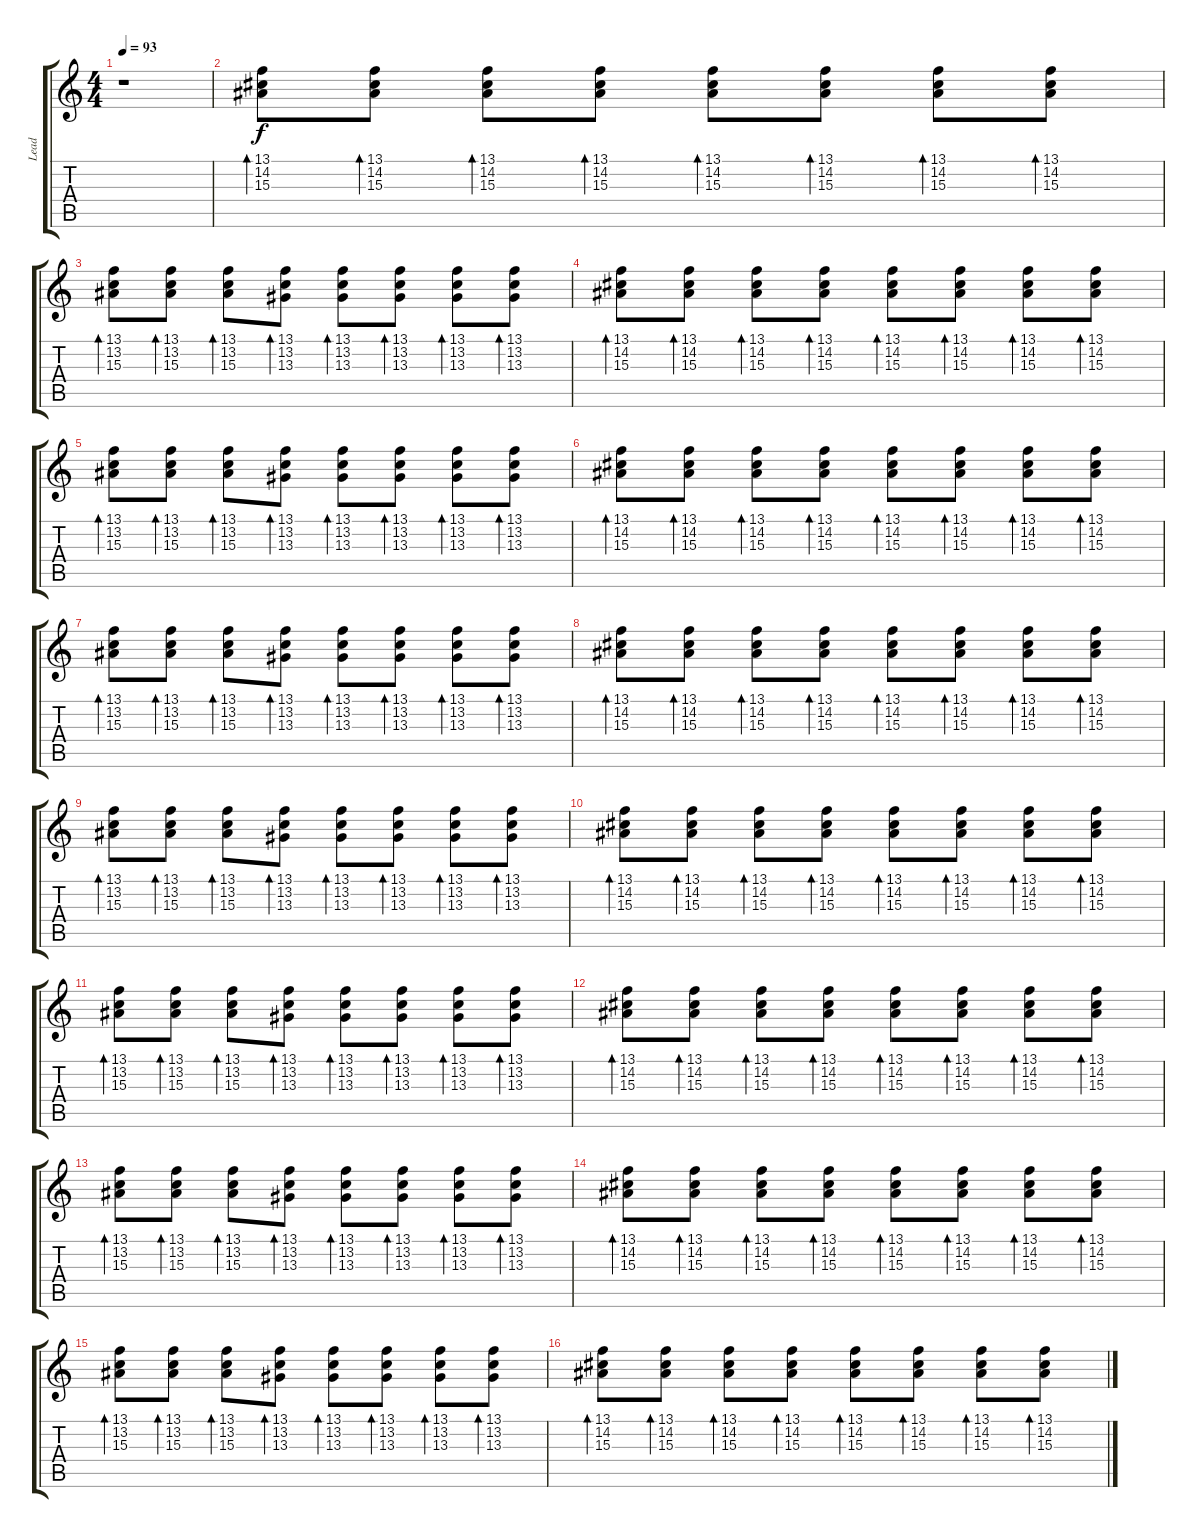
\track ("Lead" "Lead") {instrument brightacousticpiano}
\staff {score tabs}
\tuning (E4 B3 G3 D3 A2 E2) {hide}
\ts (4 4)
\tempo 93
\clef g2
\ks c
r.1{dy f instrument brightacousticpiano} |
(13.1 14.2 15.3).8{bd 60} (13.1 14.2 15.3).8{bd 60} (13.1 14.2 15.3).8{bd 60} (13.1 14.2 15.3).8{bd 60} (13.1 14.2 15.3).8{bd 60} (13.1 14.2 15.3).8{bd 60} (13.1 14.2 15.3).8{bd 60} (13.1 14.2 15.3).8{bd 60} |
(13.1 13.2 15.3).8{bd 60} (13.1 13.2 15.3).8{bd 60} (13.1 13.2 15.3).8{bd 60} (13.1 13.2 13.3).8{bd 60} (13.1 13.2 13.3).8{bd 60} (13.1 13.2 13.3).8{bd 60} (13.1 13.2 13.3).8{bd 60} (13.1 13.2 13.3).8{bd 60} |
(13.1 14.2 15.3).8{bd 60} (13.1 14.2 15.3).8{bd 60} (13.1 14.2 15.3).8{bd 60} (13.1 14.2 15.3).8{bd 60} (13.1 14.2 15.3).8{bd 60} (13.1 14.2 15.3).8{bd 60} (13.1 14.2 15.3).8{bd 60} (13.1 14.2 15.3).8{bd 60} |
(13.1 13.2 15.3).8{bd 60} (13.1 13.2 15.3).8{bd 60} (13.1 13.2 15.3).8{bd 60} (13.1 13.2 13.3).8{bd 60} (13.1 13.2 13.3).8{bd 60} (13.1 13.2 13.3).8{bd 60} (13.1 13.2 13.3).8{bd 60} (13.1 13.2 13.3).8{bd 60} |
(13.1 14.2 15.3).8{bd 60} (13.1 14.2 15.3).8{bd 60} (13.1 14.2 15.3).8{bd 60} (13.1 14.2 15.3).8{bd 60} (13.1 14.2 15.3).8{bd 60} (13.1 14.2 15.3).8{bd 60} (13.1 14.2 15.3).8{bd 60} (13.1 14.2 15.3).8{bd 60} |
(13.1 13.2 15.3).8{bd 60} (13.1 13.2 15.3).8{bd 60} (13.1 13.2 15.3).8{bd 60} (13.1 13.2 13.3).8{bd 60} (13.1 13.2 13.3).8{bd 60} (13.1 13.2 13.3).8{bd 60} (13.1 13.2 13.3).8{bd 60} (13.1 13.2 13.3).8{bd 60} |
(13.1 14.2 15.3).8{bd 60} (13.1 14.2 15.3).8{bd 60} (13.1 14.2 15.3).8{bd 60} (13.1 14.2 15.3).8{bd 60} (13.1 14.2 15.3).8{bd 60} (13.1 14.2 15.3).8{bd 60} (13.1 14.2 15.3).8{bd 60} (13.1 14.2 15.3).8{bd 60} |
(13.1 13.2 15.3).8{bd 60} (13.1 13.2 15.3).8{bd 60} (13.1 13.2 15.3).8{bd 60} (13.1 13.2 13.3).8{bd 60} (13.1 13.2 13.3).8{bd 60} (13.1 13.2 13.3).8{bd 60} (13.1 13.2 13.3).8{bd 60} (13.1 13.2 13.3).8{bd 60} |
(13.1 14.2 15.3).8{bd 60} (13.1 14.2 15.3).8{bd 60} (13.1 14.2 15.3).8{bd 60} (13.1 14.2 15.3).8{bd 60} (13.1 14.2 15.3).8{bd 60} (13.1 14.2 15.3).8{bd 60} (13.1 14.2 15.3).8{bd 60} (13.1 14.2 15.3).8{bd 60} |
(13.1 13.2 15.3).8{bd 60} (13.1 13.2 15.3).8{bd 60} (13.1 13.2 15.3).8{bd 60} (13.1 13.2 13.3).8{bd 60} (13.1 13.2 13.3).8{bd 60} (13.1 13.2 13.3).8{bd 60} (13.1 13.2 13.3).8{bd 60} (13.1 13.2 13.3).8{bd 60} |
(13.1 14.2 15.3).8{bd 60} (13.1 14.2 15.3).8{bd 60} (13.1 14.2 15.3).8{bd 60} (13.1 14.2 15.3).8{bd 60} (13.1 14.2 15.3).8{bd 60} (13.1 14.2 15.3).8{bd 60} (13.1 14.2 15.3).8{bd 60} (13.1 14.2 15.3).8{bd 60} |
(13.1 13.2 15.3).8{bd 60} (13.1 13.2 15.3).8{bd 60} (13.1 13.2 15.3).8{bd 60} (13.1 13.2 13.3).8{bd 60} (13.1 13.2 13.3).8{bd 60} (13.1 13.2 13.3).8{bd 60} (13.1 13.2 13.3).8{bd 60} (13.1 13.2 13.3).8{bd 60} |
(13.1 14.2 15.3).8{bd 60} (13.1 14.2 15.3).8{bd 60} (13.1 14.2 15.3).8{bd 60} (13.1 14.2 15.3).8{bd 60} (13.1 14.2 15.3).8{bd 60} (13.1 14.2 15.3).8{bd 60} (13.1 14.2 15.3).8{bd 60} (13.1 14.2 15.3).8{bd 60} |
(13.1 13.2 15.3).8{bd 60} (13.1 13.2 15.3).8{bd 60} (13.1 13.2 15.3).8{bd 60} (13.1 13.2 13.3).8{bd 60} (13.1 13.2 13.3).8{bd 60} (13.1 13.2 13.3).8{bd 60} (13.1 13.2 13.3).8{bd 60} (13.1 13.2 13.3).8{bd 60} |
(13.1 14.2 15.3).8{bd 60} (13.1 14.2 15.3).8{bd 60} (13.1 14.2 15.3).8{bd 60} (13.1 14.2 15.3).8{bd 60} (13.1 14.2 15.3).8{bd 60} (13.1 14.2 15.3).8{bd 60} (13.1 14.2 15.3).8{bd 60} (13.1 14.2 15.3).8{bd 60}
